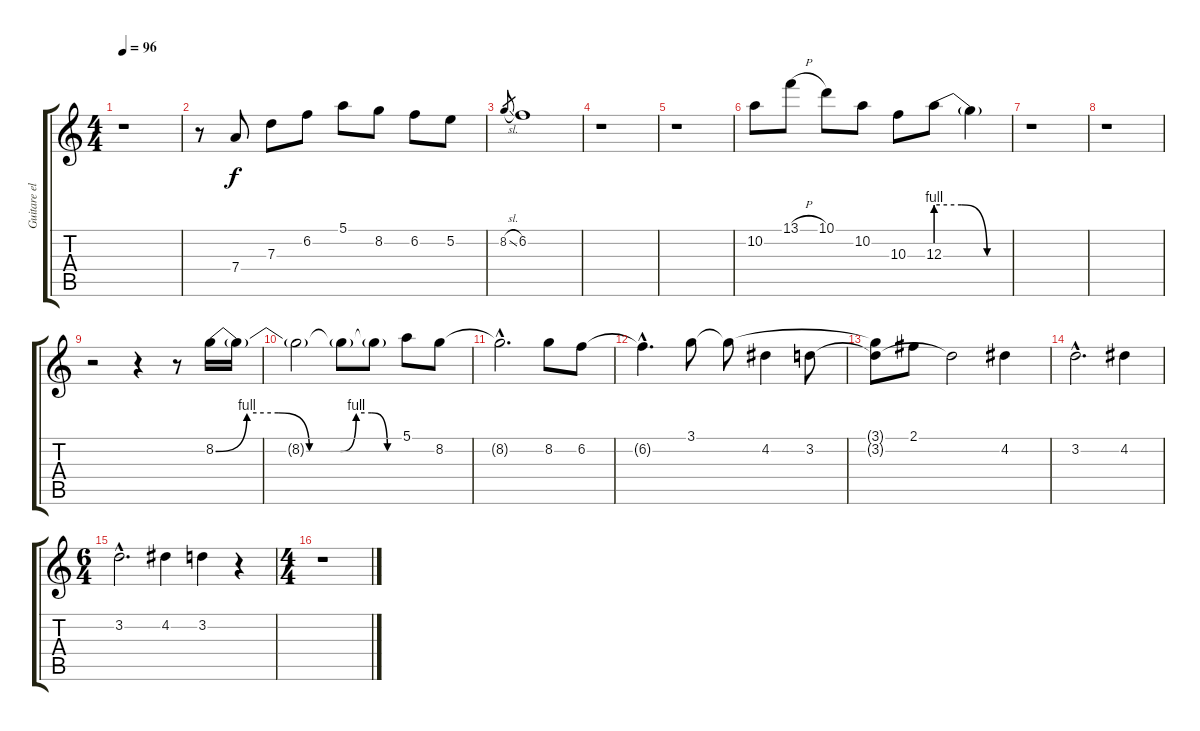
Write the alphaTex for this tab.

\track ("Guitare elec 1" "Guitare el") {instrument electricguitarjazz}
\staff {score tabs}
\tuning (E4 B3 G3 D3 A2 E2) {hide}
\ts (4 4)
\tempo 96
\clef g2
\ks c
r.1{dy f} |
r.8 7.4.8 7.3.8 6.2.8 5.1.8 8.2.8 6.2.8 5.2.8 |
8.2{sl}.8{gr} 6.2.1 |
r.1 |
r.1 |
10.2.8 13.1{h}.8 10.1.8 10.2.8 10.3.8 12.3{be (custom 0 4 20 4 40 0 60 0)}.8 12.3{t}.4 |
r.1 |
r.1 |
r.2 r.4 r.8 8.2{be (custom 0 0 10 4 20 4 30 0 40 0 45 4 50 4 55 0 60 0)}.16 8.2{t}.16 |
8.2{t}.2 8.2{t}.8 8.2{t}.8 5.1.8 8.2.8 |
8.2{hac t}.2{d} 8.2.8 6.2.8 |
6.2{hac t}.4{d} 3.1.8 3.1{t}.8 4.2.4 3.2.8 |
(3.1{t} 3.2{t}).8 2.1.8 3.2{t}.2 4.2.4 |
3.2{hac}.2{d} 4.2.4 |
\ts (6 4)
3.2{hac}.2{d} 4.2.4 3.2.4 r.4 |
\ts (4 4)
r.1
